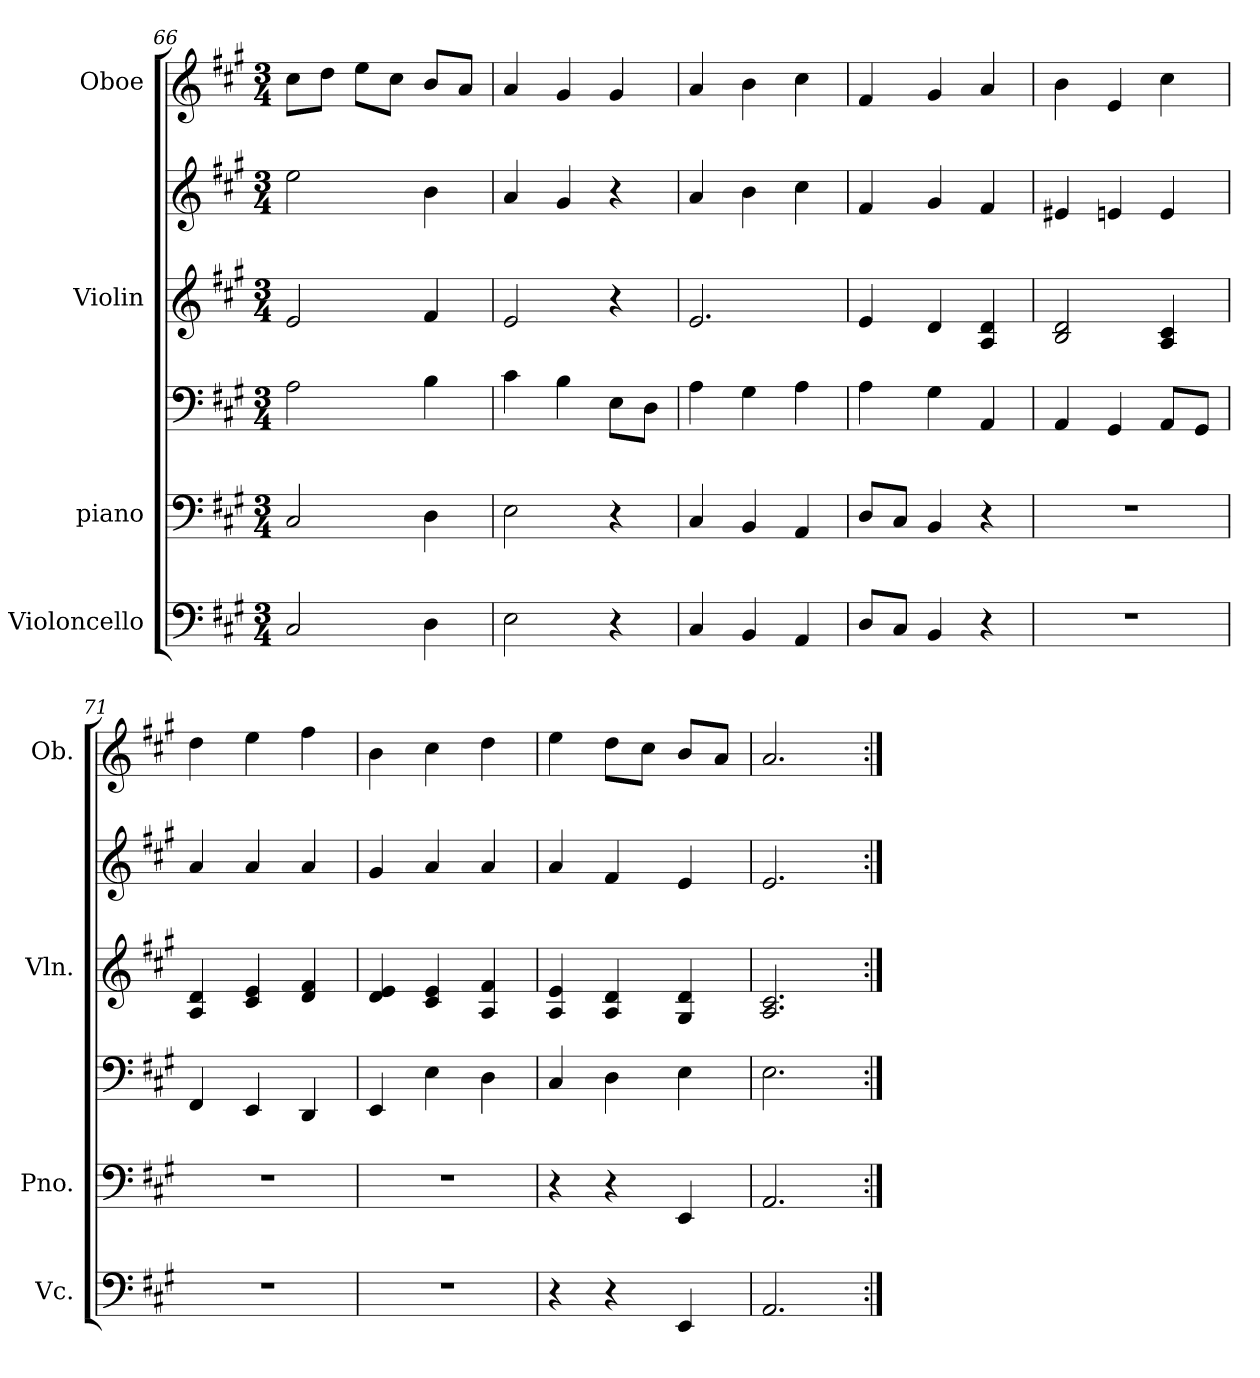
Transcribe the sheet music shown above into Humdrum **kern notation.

**kern	**kern	**kern	**kern	**kern	**kern
*part4	*part3	*part3	*part2	*part2	*part1
*staff6	*staff5	*staff4	*staff3	*staff2	*staff1
*I"Violoncello	*I"piano	*	*I"Violin	*	*I"Oboe
*I'Vc.	*I'Pno.	*	*I'Vln.	*	*I'Ob.
*clefF4	*clefF4	*clefF4	*clefG2	*clefG2	*clefG2
*k[f#c#g#]	*k[f#c#g#]	*k[f#c#g#]	*k[f#c#g#]	*k[f#c#g#]	*k[f#c#g#]
*M3/4	*M3/4	*M3/4	*M3/4	*M3/4	*M3/4
=66	=66	=66	=66	=66	=66
2C#/	2C#/	2A\	2e/	2ee\	8cc#\L
.	.	.	.	.	8dd\J
.	.	.	.	.	8ee\L
.	.	.	.	.	8cc#\J
4D\	4D\	4B\	4f#/	4b\	8b/L
.	.	.	.	.	8a/J
=67	=67	=67	=67	=67	=67
2E\	2E\	4c#\	2e/	4a/	4a/
.	.	4B\	.	4g#/	4g#/
4r	4r	8E\L	4r	4r	4g#/
.	.	8D\J	.	.	.
=68	=68	=68	=68	=68	=68
4C#/	4C#/	4A\	2.e/	4a/	4a/
4BB/	4BB/	4G#\	.	4b\	4b\
4AA/	4AA/	4A\	.	4cc#\	4cc#\
!!LO:LB:g=z
=69	=69	=69	=69	=69	=69
8D/L	8D/L	4A\	4e/	4f#/	4f#/
8C#/J	8C#/J	.	.	.	.
4BB/	4BB/	4G#\	4d/	4g#/	4g#/
4r	4r	4AA/	4A/ 4d/	4f#/	4a/
=70	=70	=70	=70	=70	=70
2.r	2.r	4AA/	2B/ 2d/	4e#X/	4b\
.	.	4GG#/	.	4en/	4e/
.	.	8AA/L	4A/ 4c#/	4e/	4cc#\
.	.	8GG#/J	.	.	.
=71	=71	=71	=71	=71	=71
2.r	2.r	4FF#/	4A/ 4d/	4a/	4dd\
.	.	4EE/	4c#/ 4e/	4a/	4ee\
.	.	4DD/	4d/ 4f#/	4a/	4ff#\
=72	=72	=72	=72	=72	=72
2.r	2.r	4EE/	4d/ 4e/	4g#/	4b\
.	.	4E\	4c#/ 4e/	4a/	4cc#\
.	.	4D\	4A/ 4f#/	4a/	4dd\
=73	=73	=73	=73	=73	=73
4r	4r	4C#/	4A/ 4e/	4a/	4ee\
4r	4r	4D\	4A/ 4d/	4f#/	8dd\L
.	.	.	.	.	8cc#\J
4EE/	4EE/	4E\	4G#/ 4d/	4e/	8b/L
.	.	.	.	.	8a/J
=74	=74	=74	=74	=74	=74
2.AA/	2.AA/	2.E\	2.A/ 2.c#/	2.e/	2.a/
=:|!	=:|!	=:|!	=:|!	=:|!	=:|!
*-	*-	*-	*-	*-	*-
